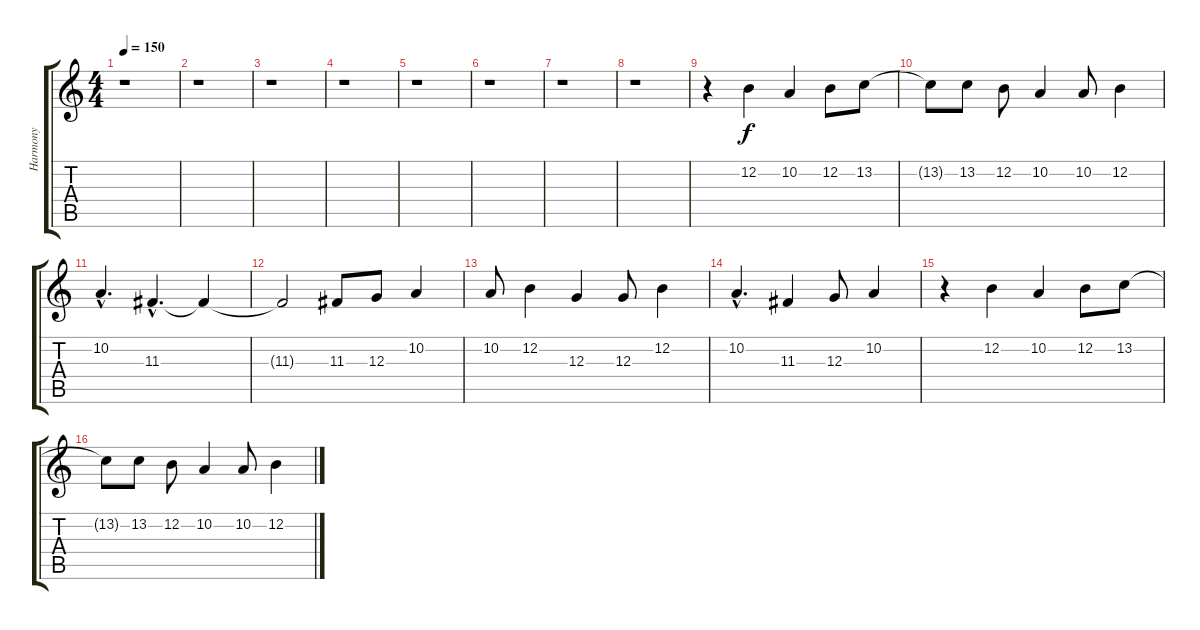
\track ("Harmony" "Harmony") {instrument lead2sawtooth}
\staff {score tabs}
\tuning (E4 B3 G3 D3 A2 E2) {hide}
\ts (4 4)
\tempo 150
\clef g2
\ks c
r.1{dy f} |
r.1 |
r.1 |
r.1 |
r.1 |
r.1 |
r.1 |
r.1 |
r.4 12.2.4 10.2.4 12.2.8 13.2.8 |
13.2{t}.8 13.2.8 12.2.8 10.2.4 10.2.8 12.2.4 |
10.2{hac}.4{d} 11.3{hac}.4{d} 11.3{t}.4 |
11.3{t}.2 11.3.8 12.3.8 10.2.4 |
10.2.8 12.2.4 12.3.4 12.3.8 12.2.4 |
10.2{hac}.4{d} 11.3.4 12.3.8 10.2.4 |
r.4 12.2.4 10.2.4 12.2.8 13.2.8 |
13.2{t}.8 13.2.8 12.2.8 10.2.4 10.2.8 12.2.4
